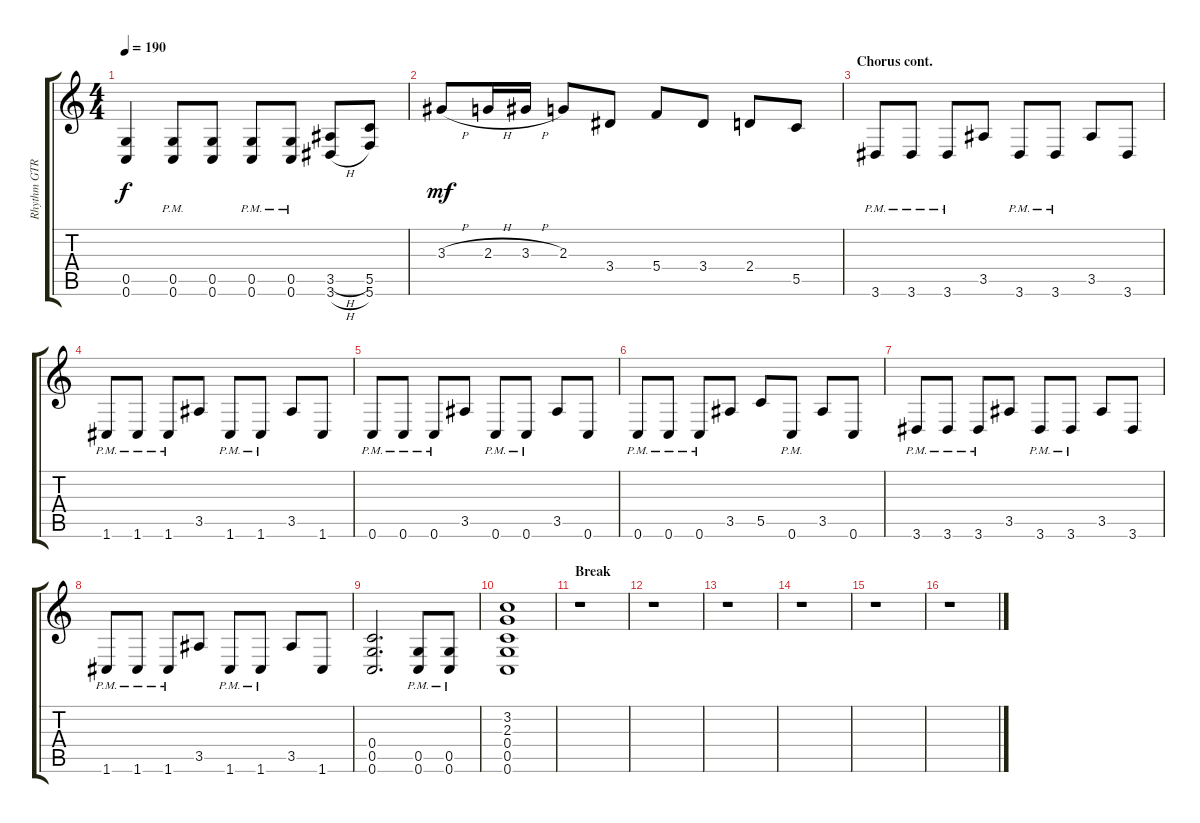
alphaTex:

\track ("Rhythm GTR 2" "Rhythm GTR") {instrument distortionguitar}
\staff {score tabs}
\tuning (D4 A3 F3 C3 G2 C2) {hide}
\ts (4 4)
\tempo 190
\clef g2
\ks aminor
(0.5 0.6).4{dy f} (0.5{pm} 0.6{pm}).8 (0.5 0.6).8 (0.5{pm} 0.6{pm}).8 (0.5{pm} 0.6{pm}).8 (3.5{h} 3.6{h}).8 (5.5 5.6).8 |
3.3{h}.8{dy mf} 2.3{h}.16 3.3{h}.16 2.3.8 3.4.8 5.4.8 3.4.8 2.4.8 5.5.8 |
\section ("" "Chorus cont.")
3.6{pm}.8 3.6{pm}.8 3.6{pm}.8 3.5.8 3.6{pm}.8 3.6{pm}.8 3.5.8 3.6.8 |
1.6{pm}.8 1.6{pm}.8 1.6{pm}.8 3.5.8 1.6{pm}.8 1.6{pm}.8 3.5.8 1.6.8 |
0.6{pm}.8 0.6{pm}.8 0.6{pm}.8 3.5.8 0.6{pm}.8 0.6{pm}.8 3.5.8 0.6.8 |
0.6{pm}.8 0.6{pm}.8 0.6{pm}.8 3.5.8 5.5.8 0.6{pm}.8 3.5.8 0.6.8 |
3.6{pm}.8 3.6{pm}.8 3.6{pm}.8 3.5.8 3.6{pm}.8 3.6{pm}.8 3.5.8 3.6.8 |
1.6{pm}.8 1.6{pm}.8 1.6{pm}.8 3.5.8 1.6{pm}.8 1.6{pm}.8 3.5.8 1.6.8 |
(0.4 0.5 0.6).2{d} (0.5{pm} 0.6{pm}).8 (0.5{pm} 0.6{pm}).8 |
(3.2 2.3 0.4 0.5 0.6).1 |
\section ("" "Break")
r.1 |
r.1 |
r.1 |
r.1 |
r.1 |
r.1
